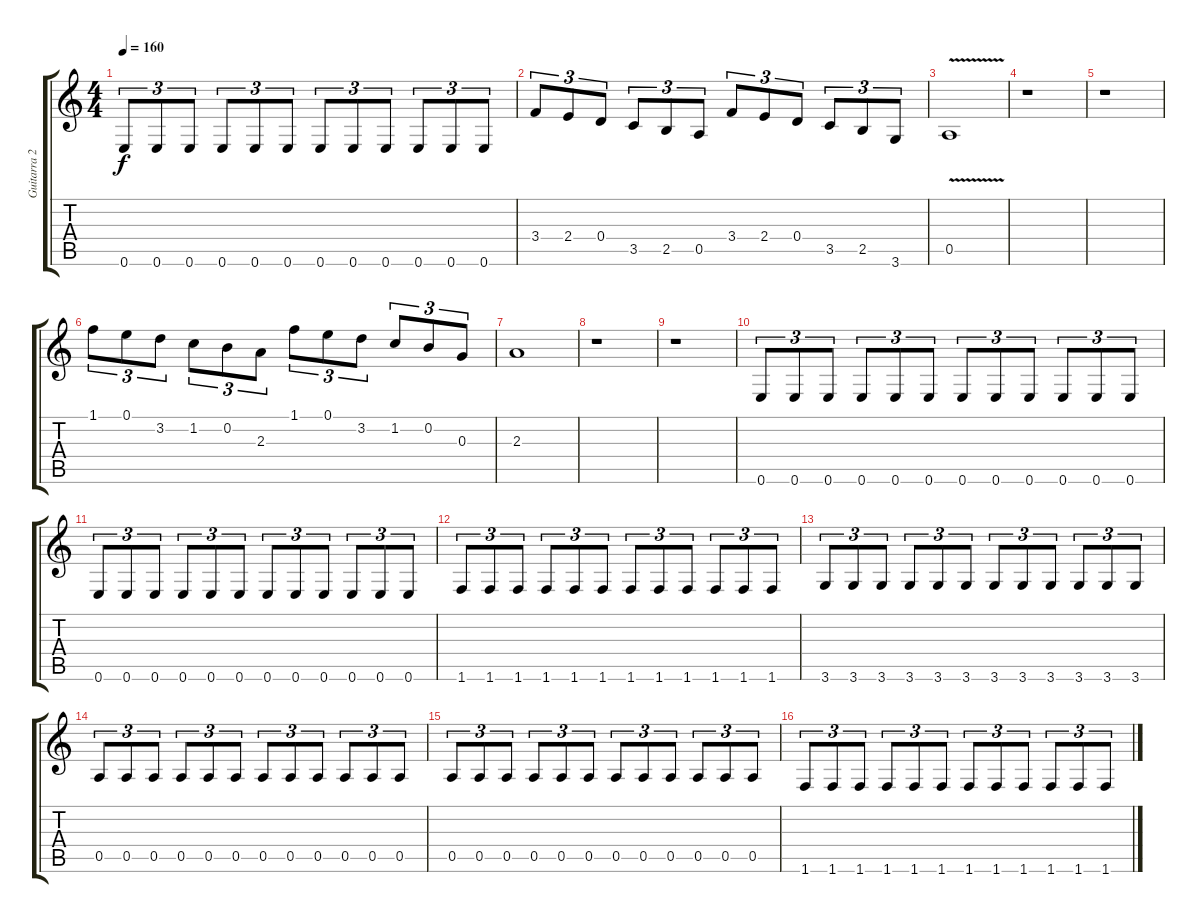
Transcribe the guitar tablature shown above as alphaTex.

\track ("Guitarra 2" "Guitarra 2") {instrument overdrivenguitar}
\staff {score tabs}
\tuning (E4 B3 G3 D3 A2 E2) {hide}
\ts (4 4)
\tempo 160
\clef g2
\ks c
0.6.8{tu (3 2) dy f} 0.6.8{tu (3 2)} 0.6.8{tu (3 2)} 0.6.8{tu (3 2)} 0.6.8{tu (3 2)} 0.6.8{tu (3 2)} 0.6.8{tu (3 2)} 0.6.8{tu (3 2)} 0.6.8{tu (3 2)} 0.6.8{tu (3 2)} 0.6.8{tu (3 2)} 0.6.8{tu (3 2)} |
3.4.8{tu (3 2)} 2.4.8{tu (3 2)} 0.4.8{tu (3 2)} 3.5.8{tu (3 2)} 2.5.8{tu (3 2)} 0.5.8{tu (3 2)} 3.4.8{tu (3 2)} 2.4.8{tu (3 2)} 0.4.8{tu (3 2)} 3.5.8{tu (3 2)} 2.5.8{tu (3 2)} 3.6.8{tu (3 2)} |
0.5{v}.1 |
r.1 |
r.1 |
1.1.8{tu (3 2)} 0.1.8{tu (3 2)} 3.2.8{tu (3 2)} 1.2.8{tu (3 2)} 0.2.8{tu (3 2)} 2.3.8{tu (3 2)} 1.1.8{tu (3 2)} 0.1.8{tu (3 2)} 3.2.8{tu (3 2)} 1.2.8{tu (3 2)} 0.2.8{tu (3 2)} 0.3.8{tu (3 2)} |
2.3.1 |
r.1 |
r.1 |
0.6.8{tu (3 2)} 0.6.8{tu (3 2)} 0.6.8{tu (3 2)} 0.6.8{tu (3 2)} 0.6.8{tu (3 2)} 0.6.8{tu (3 2)} 0.6.8{tu (3 2)} 0.6.8{tu (3 2)} 0.6.8{tu (3 2)} 0.6.8{tu (3 2)} 0.6.8{tu (3 2)} 0.6.8{tu (3 2)} |
0.6.8{tu (3 2)} 0.6.8{tu (3 2)} 0.6.8{tu (3 2)} 0.6.8{tu (3 2)} 0.6.8{tu (3 2)} 0.6.8{tu (3 2)} 0.6.8{tu (3 2)} 0.6.8{tu (3 2)} 0.6.8{tu (3 2)} 0.6.8{tu (3 2)} 0.6.8{tu (3 2)} 0.6.8{tu (3 2)} |
1.6.8{tu (3 2)} 1.6.8{tu (3 2)} 1.6.8{tu (3 2)} 1.6.8{tu (3 2)} 1.6.8{tu (3 2)} 1.6.8{tu (3 2)} 1.6.8{tu (3 2)} 1.6.8{tu (3 2)} 1.6.8{tu (3 2)} 1.6.8{tu (3 2)} 1.6.8{tu (3 2)} 1.6.8{tu (3 2)} |
3.6.8{tu (3 2)} 3.6.8{tu (3 2)} 3.6.8{tu (3 2)} 3.6.8{tu (3 2)} 3.6.8{tu (3 2)} 3.6.8{tu (3 2)} 3.6.8{tu (3 2)} 3.6.8{tu (3 2)} 3.6.8{tu (3 2)} 3.6.8{tu (3 2)} 3.6.8{tu (3 2)} 3.6.8{tu (3 2)} |
0.5.8{tu (3 2)} 0.5.8{tu (3 2)} 0.5.8{tu (3 2)} 0.5.8{tu (3 2)} 0.5.8{tu (3 2)} 0.5.8{tu (3 2)} 0.5.8{tu (3 2)} 0.5.8{tu (3 2)} 0.5.8{tu (3 2)} 0.5.8{tu (3 2)} 0.5.8{tu (3 2)} 0.5.8{tu (3 2)} |
0.5.8{tu (3 2)} 0.5.8{tu (3 2)} 0.5.8{tu (3 2)} 0.5.8{tu (3 2)} 0.5.8{tu (3 2)} 0.5.8{tu (3 2)} 0.5.8{tu (3 2)} 0.5.8{tu (3 2)} 0.5.8{tu (3 2)} 0.5.8{tu (3 2)} 0.5.8{tu (3 2)} 0.5.8{tu (3 2)} |
1.6.8{tu (3 2)} 1.6.8{tu (3 2)} 1.6.8{tu (3 2)} 1.6.8{tu (3 2)} 1.6.8{tu (3 2)} 1.6.8{tu (3 2)} 1.6.8{tu (3 2)} 1.6.8{tu (3 2)} 1.6.8{tu (3 2)} 1.6.8{tu (3 2)} 1.6.8{tu (3 2)} 1.6.8{tu (3 2)}
